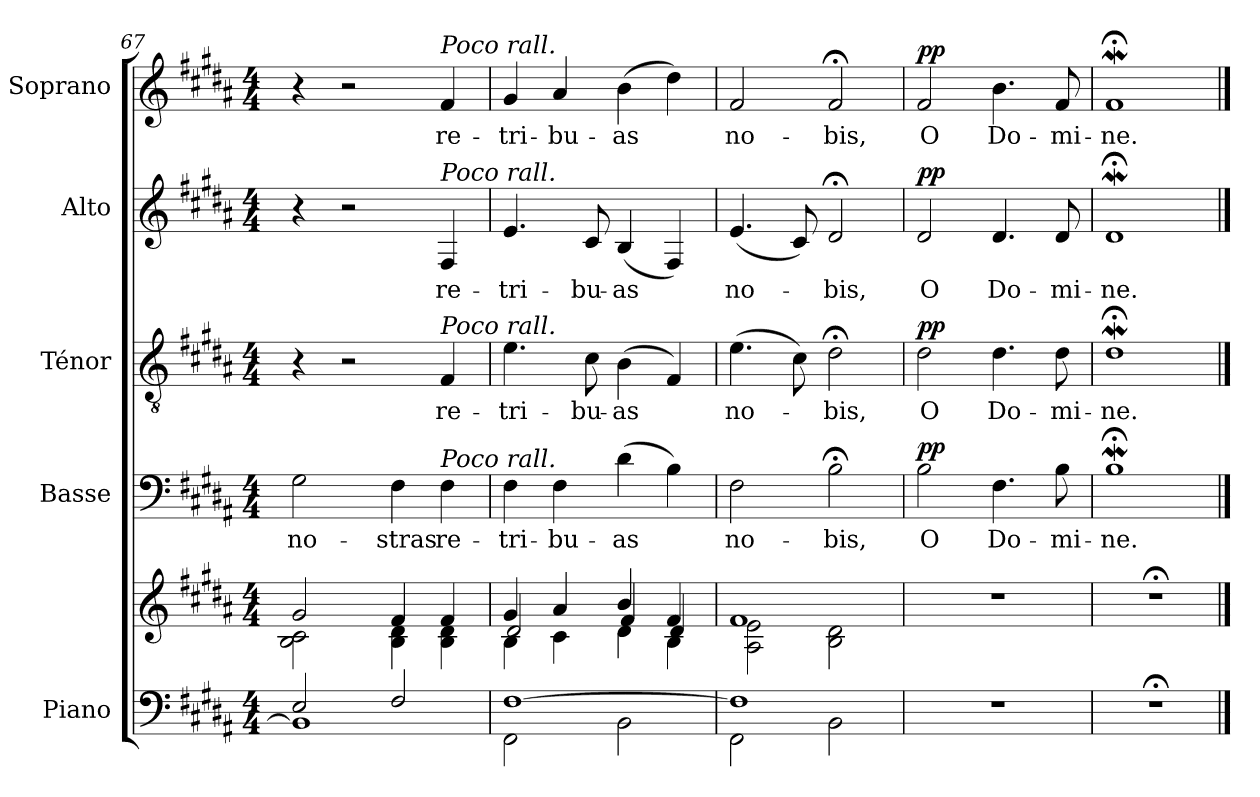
**kern	**kern	**kern	**text	**dynam	**kern	**text	**dynam	**kern	**text	**dynam	**kern	**text	**dynam
*part5	*part5	*part4	*part4	*part4	*part3	*part3	*part3	*part2	*part2	*part2	*part1	*part1	*part1
*staff6	*staff5	*staff4	*staff4	*staff4	*staff3	*staff3	*staff3	*staff2	*staff2	*staff2	*staff1	*staff1	*staff1
*I"Piano	*	*I"Basse	*	*	*I"Ténor	*	*	*I"Alto	*	*	*I"Soprano	*	*
*I'Pia.	*	*I'B.	*	*	*I'T.	*	*	*I'A.	*	*	*I'S.	*	*
*clefF4	*clefG2	*clefF4	*	*	*clefGv2	*	*	*clefG2	*	*	*clefG2	*	*
*k[f#c#g#d#a#]	*k[f#c#g#d#a#]	*k[f#c#g#d#a#]	*	*	*k[f#c#g#d#a#]	*	*	*k[f#c#g#d#a#]	*	*	*k[f#c#g#d#a#]	*	*
*M4/4	*M4/4	*M4/4	*	*	*M4/4	*	*	*M4/4	*	*	*M4/4	*	*
=67	=67	=67	=67	=67	=67	=67	=67	=67	=67	=67	=67	=67	=67
*^	*^	*	*	*	*	*	*	*	*	*	*	*	*
!	!	!	!	!	!LO:LY:b	!	!	!	!	!	!	!	!	!	!
2E/	1BB]	2g#/	2B\ 2c#\	2G#\	no-	.	4r	.	.	4r	.	.	4r	.	.
.	.	.	.	.	.	.	2r	.	.	2r	.	.	2r	.	.
!	!	!	!	!	!LO:LY:b	!	!	!	!	!	!	!	!	!	!
2F#/	.	4f#/	4B\ 4d#\	4F#\	-stras	.	.	.	.	.	.	.	.	.	.
!	!	!	!	!	!	!	!	!	!	!	!	!	!LO:TX:a:i:t=Poco rall.	!	!
!	!	!	!	!	!	!	!	!	!	!LO:TX:a:i:t=Poco rall.	!	!	!	!	!
!	!	!	!	!	!	!	!LO:TX:a:i:t=Poco rall.	!	!	!	!	!	!	!	!
!	!	!	!	!LO:TX:a:i:t=Poco rall.	!	!	!	!	!	!	!	!	!	!	!
!	!	!	!	!	!LO:LY:b	!	!	!LO:LY:b	!	!	!LO:LY:b	!	!	!LO:LY:b	!
.	.	4f#/	4B\ 4d#\	4F#\	re-	.	4F#/	re-	.	4F#/	re-	.	4f#/	re-	.
=68	=68	=68	=68	=68	=68	=68	=68	=68	=68	=68	=68	=68	=68	=68	=68
*	*	*	*^	*	*	*	*	*	*	*	*	*	*	*	*
!	!	!	!	!	!	!LO:LY:b	!	!	!LO:LY:b	!	!	!LO:LY:b	!	!	!LO:LY:b	!
[1F#	2FF#\	4g#/	4B\	2d#/	4F#\	-tri-	.	4.e\	-tri-	.	4.e/	-tri-	.	4g#/	-tri-	.
!	!	!	!	!	!	!LO:LY:b	!	!	!	!	!	!	!	!	!LO:LY:b	!
.	.	4a#/	4c#\	.	4F#\	-bu-	.	.	.	.	.	.	.	4a#/	-bu-	.
!	!	!	!	!	!	!	!	!	!LO:LY:b	!	!	!LO:LY:b	!	!	!	!
.	.	.	.	.	.	.	.	8c#\	-bu-	.	8c#/	-bu-	.	.	.	.
!	!	!	!	!	!	!LO:LY:b	!	!	!LO:LY:b	!	!	!LO:LY:b	!	!	!LO:LY:b	!
.	2BB\	4b/	4d#\	4f#/	(>4d#\	-as	.	(>4B\	-as	.	(<4B/	-as	.	(>4b\	-as	.
.	.	4f#/	4B\	4d#/	4B\)	.	.	4F#/)	.	.	4F#/)	.	.	4dd#\)	.	.
=69	=69	=69	=69	=69	=69	=69	=69	=69	=69	=69	=69	=69	=69	=69	=69	=69
!	!	!	!	!	!	!LO:LY:b	!	!	!LO:LY:b	!	!	!LO:LY:b	!	!	!LO:LY:b	!
*	*	*	*v	*v	*	*	*	*	*	*	*	*	*	*	*	*
1F#]	2FF#\	1f#	2A#\ 2e\	2F#\	no-	.	(>4.e\	no-	.	(<4.e/	no-	.	2f#/	no-	.
.	.	.	.	.	.	.	8c#\)	.	.	8c#/)	.	.	.	.	.
!	!	!	!	!	!LO:LY:b	!	!	!LO:LY:b	!	!	!LO:LY:b	!	!	!LO:LY:b	!
.	2BB\	.	2B\ 2d#\	2B;<\	-bis,	.	2d#;<\	-bis,	.	2d#;</	-bis,	.	2f#;</	-bis,	.
!!LO:LB:g=z
=70	=70	=70	=70	=70	=70	=70	=70	=70	=70	=70	=70	=70	=70	=70	=70
!	!	!	!	!	!LO:LY:b	!LO:DY:a	!	!LO:LY:b	!LO:DY:a	!	!LO:LY:b	!LO:DY:a	!	!LO:LY:b	!LO:DY:a
*v	*v	*	*	*	*	*	*	*	*	*	*	*	*	*	*
*	*v	*v	*	*	*	*	*	*	*	*	*	*	*	*
1r	1r	2B\	O	pp	2d#\	O	pp	2d#/	O	pp	2f#/	O	pp
!	!	!	!LO:LY:b	!	!	!LO:LY:b	!	!	!LO:LY:b	!	!	!LO:LY:b	!
.	.	4.F#\	Do-	.	4.d#\	Do-	.	4.d#/	Do-	.	4.b\	Do-	.
!	!	!	!LO:LY:b	!	!	!LO:LY:b	!	!	!LO:LY:b	!	!	!LO:LY:b	!
.	.	8B\	-mi-	.	8d#\	-mi-	.	8d#/	-mi-	.	8f#/	-mi-	.
=71	=71	=71	=71	=71	=71	=71	=71	=71	=71	=71	=71	=71	=71
!	!	!	!LO:LY:b	!	!	!LO:LY:b	!	!	!LO:LY:b	!	!	!LO:LY:b	!
1r;<	1r;<	1B;<w	-ne.	.	1d#;<W	-ne.	.	1d#;<W	-ne.	.	1f#;<W	-ne.	.
==	==	==	==	==	==	==	==	==	==	==	==	==	==
*-	*-	*-	*-	*-	*-	*-	*-	*-	*-	*-	*-	*-	*-
